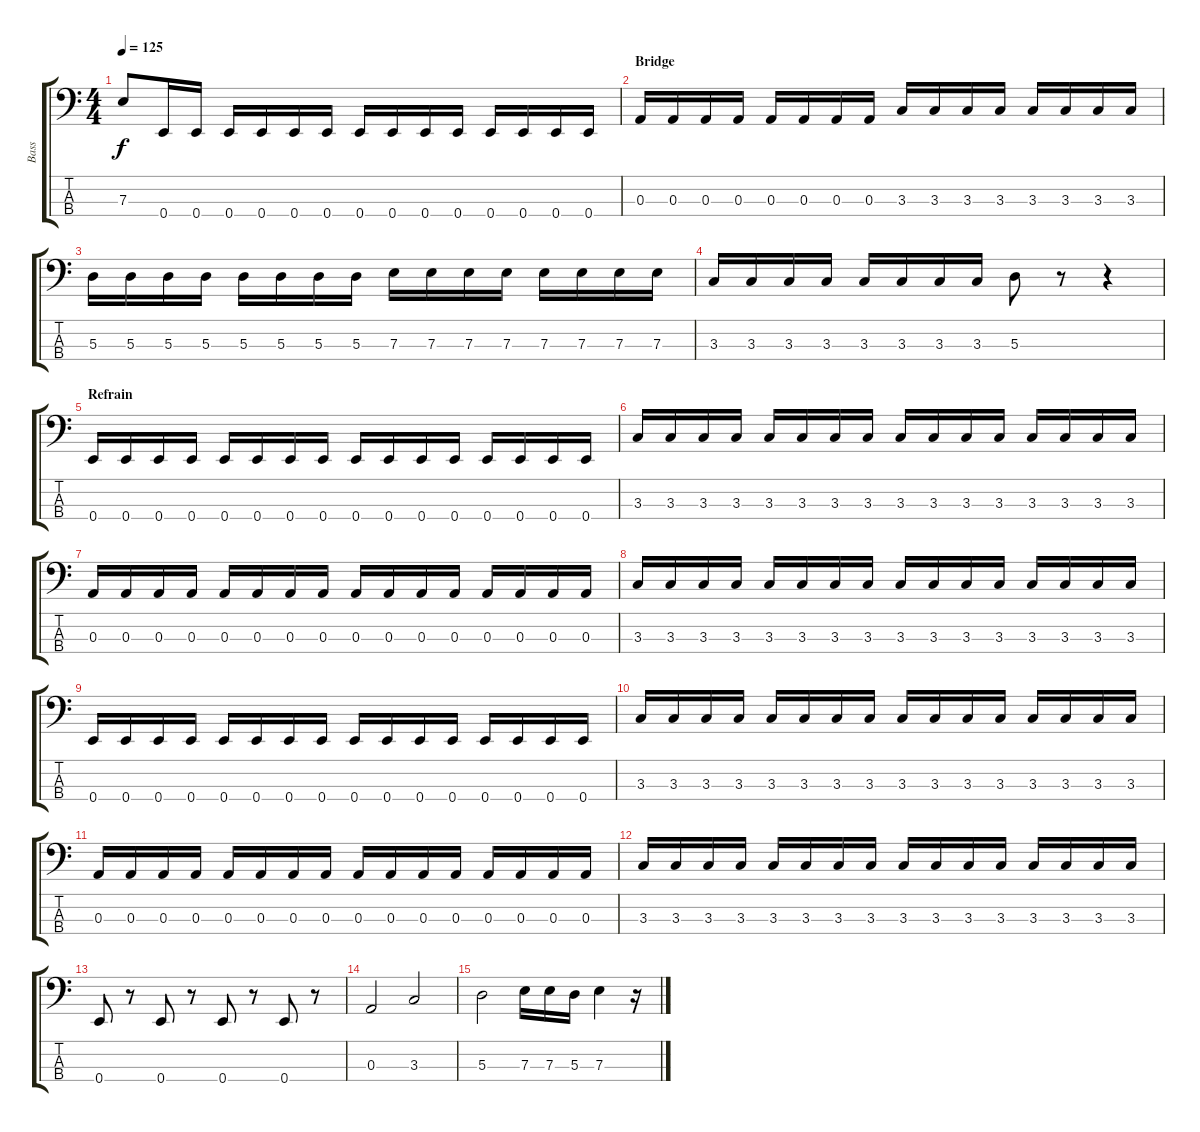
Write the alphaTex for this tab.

\track ("Bass" "Bass") {instrument electricbasspick}
\staff {score tabs}
\tuning (G2 D2 A1 E1) {hide}
\ts (4 4)
\tempo 125
\clef f4
\ks c
7.3.8{dy f} 0.4.16 0.4.16 0.4.16 0.4.16 0.4.16 0.4.16 0.4.16 0.4.16 0.4.16 0.4.16 0.4.16 0.4.16 0.4.16 0.4.16 |
\section ("" "Bridge")
0.3.16 0.3.16 0.3.16 0.3.16 0.3.16 0.3.16 0.3.16 0.3.16 3.3.16 3.3.16 3.3.16 3.3.16 3.3.16 3.3.16 3.3.16 3.3.16 |
5.3.16 5.3.16 5.3.16 5.3.16 5.3.16 5.3.16 5.3.16 5.3.16 7.3.16 7.3.16 7.3.16 7.3.16 7.3.16 7.3.16 7.3.16 7.3.16 |
3.3.16 3.3.16 3.3.16 3.3.16 3.3.16 3.3.16 3.3.16 3.3.16 5.3.8 r.8 r.4 |
\section ("" "Refrain")
0.4.16 0.4.16 0.4.16 0.4.16 0.4.16 0.4.16 0.4.16 0.4.16 0.4.16 0.4.16 0.4.16 0.4.16 0.4.16 0.4.16 0.4.16 0.4.16 |
3.3.16 3.3.16 3.3.16 3.3.16 3.3.16 3.3.16 3.3.16 3.3.16 3.3.16 3.3.16 3.3.16 3.3.16 3.3.16 3.3.16 3.3.16 3.3.16 |
0.3.16 0.3.16 0.3.16 0.3.16 0.3.16 0.3.16 0.3.16 0.3.16 0.3.16 0.3.16 0.3.16 0.3.16 0.3.16 0.3.16 0.3.16 0.3.16 |
3.3.16 3.3.16 3.3.16 3.3.16 3.3.16 3.3.16 3.3.16 3.3.16 3.3.16 3.3.16 3.3.16 3.3.16 3.3.16 3.3.16 3.3.16 3.3.16 |
0.4.16 0.4.16 0.4.16 0.4.16 0.4.16 0.4.16 0.4.16 0.4.16 0.4.16 0.4.16 0.4.16 0.4.16 0.4.16 0.4.16 0.4.16 0.4.16 |
3.3.16 3.3.16 3.3.16 3.3.16 3.3.16 3.3.16 3.3.16 3.3.16 3.3.16 3.3.16 3.3.16 3.3.16 3.3.16 3.3.16 3.3.16 3.3.16 |
0.3.16 0.3.16 0.3.16 0.3.16 0.3.16 0.3.16 0.3.16 0.3.16 0.3.16 0.3.16 0.3.16 0.3.16 0.3.16 0.3.16 0.3.16 0.3.16 |
3.3.16 3.3.16 3.3.16 3.3.16 3.3.16 3.3.16 3.3.16 3.3.16 3.3.16 3.3.16 3.3.16 3.3.16 3.3.16 3.3.16 3.3.16 3.3.16 |
0.4.8 r.8 0.4.8 r.8 0.4.8 r.8 0.4.8 r.8 |
0.3.2 3.3.2 |
5.3.2 7.3.16 7.3.16 5.3.16 7.3.4 r.16
